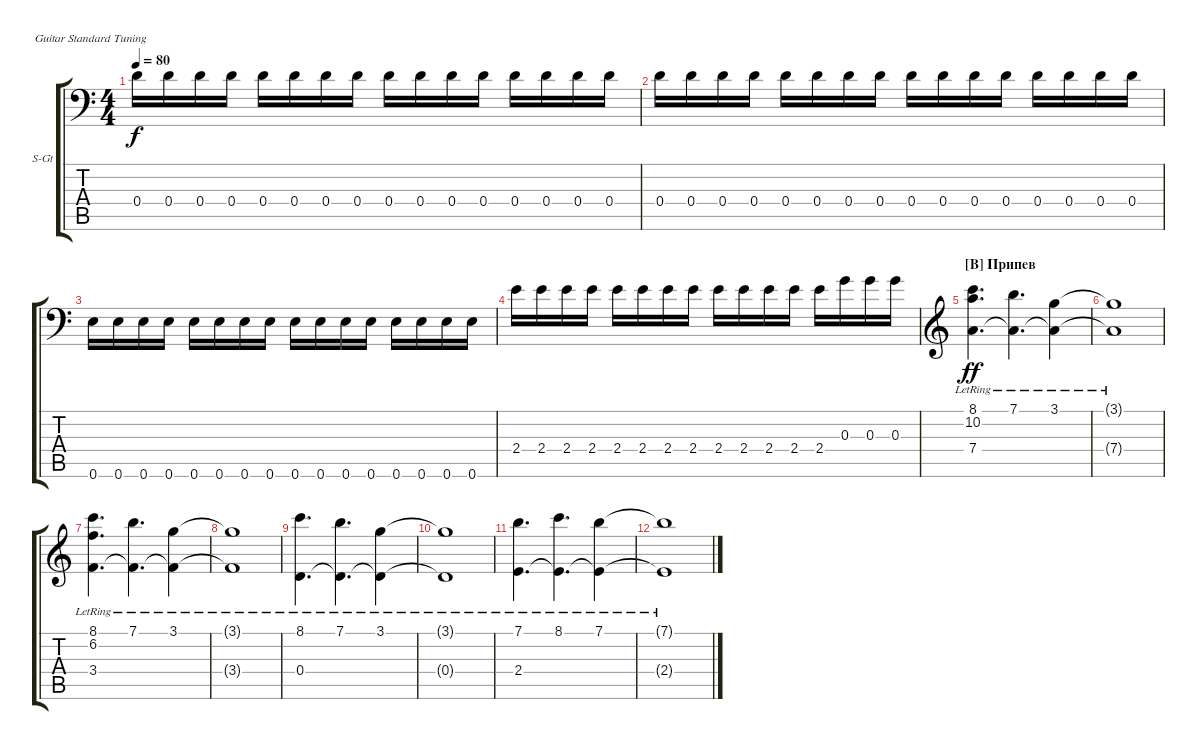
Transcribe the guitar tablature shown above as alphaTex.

\defaultSystemsLayout 4
\bracketExtendMode groupsimilarinstruments
\firstSystemTrackNameOrientation horizontal
\otherSystemsTrackNameOrientation horizontal
\track ("Steel Guitar" "S-Gt") {instrument acousticguitarsteel}
\staff {score tabs}
\tuning (E4 B3 G3 D3 A2 E2)
\ts (4 4)
\tempo 80
\clef f4
\ks c
0.4.16{dy f} 0.4.16 0.4.16 0.4.16 0.4.16 0.4.16 0.4.16 0.4.16 0.4.16 0.4.16 0.4.16 0.4.16 0.4.16 0.4.16 0.4.16 0.4.16 |
0.4.16 0.4.16 0.4.16 0.4.16 0.4.16 0.4.16 0.4.16 0.4.16 0.4.16 0.4.16 0.4.16 0.4.16 0.4.16 0.4.16 0.4.16 0.4.16 |
0.6.16 0.6.16 0.6.16 0.6.16 0.6.16 0.6.16 0.6.16 0.6.16 0.6.16 0.6.16 0.6.16 0.6.16 0.6.16 0.6.16 0.6.16 0.6.16 |
2.4.16 2.4.16 2.4.16 2.4.16 2.4.16 2.4.16 2.4.16 2.4.16 2.4.16 2.4.16 2.4.16 2.4.16 2.4.16 0.3.16 0.3.16 0.3.16 |
\section ("B" "Припев")
\clef g2
(8.1{lr} 10.2{lr} 7.4{lr}).4{d dy ff} (7.1{lr} 7.4{lr t}).4{d} (3.1{lr} 7.4{lr t}).4 |
(3.1{lr t} 7.4{lr t}).1 |
(8.1{lr} 6.2{lr} 3.4{lr}).4{d} (7.1{lr} 3.4{lr t}).4{d} (3.1{lr} 3.4{lr t}).4 |
(3.1{lr t} 3.4{lr t}).1 |
(8.1{lr} 0.4{lr}).4{d} (7.1{lr} 0.4{lr t}).4{d} (3.1{lr} 0.4{lr t}).4 |
(3.1{lr t} 0.4{lr t}).1 |
(7.1{lr} 2.4{lr}).4{d} (8.1{lr} 2.4{lr t}).4{d} (7.1{lr} 2.4{lr t}).4 |
(7.1{lr t} 2.4{lr t}).1
